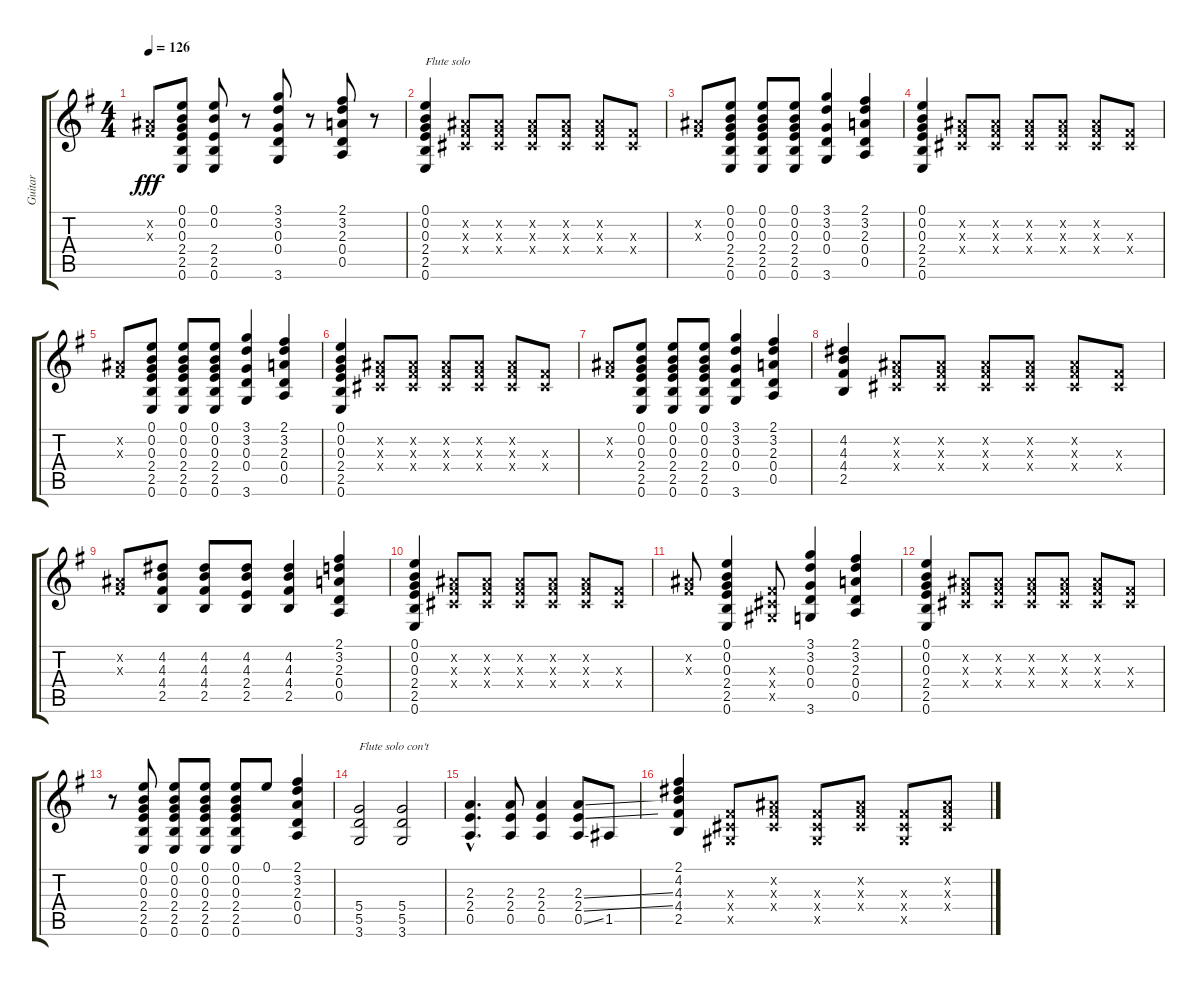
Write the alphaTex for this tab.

\track ("Guitar" "Guitar") {instrument distortionguitar}
\staff {score tabs}
\tuning (E4 B3 G3 D3 A2 E2) {hide}
\ts (4 4)
\tempo 126
\clef g2
\ks g
(-1.2{x} -1.3{x}).8{dy fff} (0.1 0.2 0.3 2.4 2.5 0.6).8 (0.1 0.2 2.4 2.5 0.6).8 r.8 (3.1 3.2 0.3 0.4 3.6).8 r.8 (2.1 3.2 2.3 0.4 0.5).8 r.8 |
(0.1 0.2 0.3 2.4 2.5 0.6).4{txt "Flute solo"} (-1.2{x} -1.3{x} -1.4{x}).8 (-1.2{x} -1.3{x} -1.4{x}).8 (-1.2{x} -1.3{x} -1.4{x}).8 (-1.2{x} -1.3{x} -1.4{x}).8 (-1.2{x} -1.3{x} -1.4{x}).8 (-1.3{x} -1.4{x}).8 |
(-1.2{x} -1.3{x}).8 (0.1 0.2 0.3 2.4 2.5 0.6).8 (0.1 0.2 0.3 2.4 2.5 0.6).8 (0.1 0.2 0.3 2.4 2.5 0.6).8 (3.1 3.2 0.3 0.4 3.6).4 (2.1 3.2 2.3 0.4 0.5).4 |
(0.1 0.2 0.3 2.4 2.5 0.6).4 (-1.2{x} -1.3{x} -1.4{x}).8 (-1.2{x} -1.3{x} -1.4{x}).8 (-1.2{x} -1.3{x} -1.4{x}).8 (-1.2{x} -1.3{x} -1.4{x}).8 (-1.2{x} -1.3{x} -1.4{x}).8 (-1.3{x} -1.4{x}).8 |
(-1.2{x} -1.3{x}).8 (0.1 0.2 0.3 2.4 2.5 0.6).8 (0.1 0.2 0.3 2.4 2.5 0.6).8 (0.1 0.2 0.3 2.4 2.5 0.6).8 (3.1 3.2 0.3 0.4 3.6).4 (2.1 3.2 2.3 0.4 0.5).4 |
(0.1 0.2 0.3 2.4 2.5 0.6).4 (-1.2{x} -1.3{x} -1.4{x}).8 (-1.2{x} -1.3{x} -1.4{x}).8 (-1.2{x} -1.3{x} -1.4{x}).8 (-1.2{x} -1.3{x} -1.4{x}).8 (-1.2{x} -1.3{x} -1.4{x}).8 (-1.3{x} -1.4{x}).8 |
(-1.2{x} -1.3{x}).8 (0.1 0.2 0.3 2.4 2.5 0.6).8 (0.1 0.2 0.3 2.4 2.5 0.6).8 (0.1 0.2 0.3 2.4 2.5 0.6).8 (3.1 3.2 0.3 0.4 3.6).4 (2.1 3.2 2.3 0.4 0.5).4 |
(4.2 4.3 4.4 2.5).4 (-1.2{x} -1.3{x} -1.4{x}).8 (-1.2{x} -1.3{x} -1.4{x}).8 (-1.2{x} -1.3{x} -1.4{x}).8 (-1.2{x} -1.3{x} -1.4{x}).8 (-1.2{x} -1.3{x} -1.4{x}).8 (-1.3{x} -1.4{x}).8 |
(-1.2{x} -1.3{x}).8 (4.2 4.3 4.4 2.5).8 (4.2 4.3 4.4 2.5).8 (4.2 4.3 2.4 2.5).8 (4.2 4.3 4.4 2.5).4 (2.1 3.2 2.3 0.4 0.5).4 |
(0.1 0.2 0.3 2.4 2.5 0.6).4 (-1.2{x} -1.3{x} -1.4{x}).8 (-1.2{x} -1.3{x} -1.4{x}).8 (-1.2{x} -1.3{x} -1.4{x}).8 (-1.2{x} -1.3{x} -1.4{x}).8 (-1.2{x} -1.3{x} -1.4{x}).8 (-1.3{x} -1.4{x}).8 |
(-1.2{x} -1.3{x}).8 (0.1 0.2 0.3 2.4 2.5 0.6).4 (-1.3{x} -1.4{x} -1.5{x}).8 (3.1 3.2 0.3 0.4 3.6).4 (2.1 3.2 2.3 0.4 0.5).4 |
(0.1 0.2 0.3 2.4 2.5 0.6).4 (-1.2{x} -1.3{x} -1.4{x}).8 (-1.2{x} -1.3{x} -1.4{x}).8 (-1.2{x} -1.3{x} -1.4{x}).8 (-1.2{x} -1.3{x} -1.4{x}).8 (-1.2{x} -1.3{x} -1.4{x}).8 (-1.3{x} -1.4{x}).8 |
r.8 (0.1 0.2 0.3 2.4 2.5 0.6).8 (0.1 0.2 0.3 2.4 2.5 0.6).8 (0.1 0.2 0.3 2.4 2.5 0.6).8 (0.1 0.2 0.3 2.4 2.5 0.6).8 0.1.8 (2.1 3.2 2.3 0.4 0.5).4 |
(5.4 5.5 3.6).2{txt "Flute solo con't"} (5.4 5.5 3.6).2 |
(2.3{hac} 2.4{hac} 0.5{hac}).4{d} (2.3 2.4 0.5).8 (2.3 2.4 0.5).4 (2.3{ss} 2.4{ss} 0.5{ss}).8 1.5.8 |
(2.1 4.2 4.3 4.4 2.5).4 (-1.3{x} -1.4{x} -1.5{x}).8 (-1.2{x} -1.3{x} -1.4{x}).8 (-1.3{x} -1.4{x} -1.5{x}).8 (-1.2{x} -1.3{x} -1.4{x}).8 (-1.3{x} -1.4{x} -1.5{x}).8 (-1.2{x} -1.3{x} -1.4{x}).8
